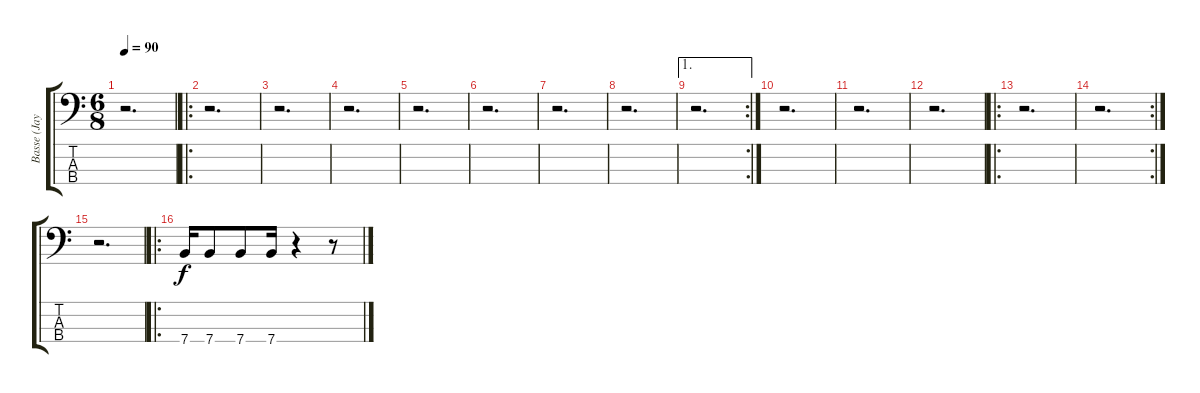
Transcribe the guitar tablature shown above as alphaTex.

\track ("Basse (Jay)" "Basse (Jay") {instrument electricbasspick}
\staff {score tabs}
\tuning (G2 D2 A1 E1) {hide}
\ts (6 8)
\tempo 90
\clef f4
\ks c
r.2{d dy f instrument electricbasspick} |
\ro
r.2{d} |
r.2{d} |
r.2{d} |
r.2{d} |
r.2{d} |
r.2{d} |
r.2{d} |
\ae 1
\rc 2
r.2{d} |
r.2{d} |
r.2{d} |
r.2{d} |
\ro
r.2{d} |
\rc 2
r.2{d} |
r.2{d} |
\ro
7.4.16 7.4.8 7.4.8 7.4.16 r.4 r.8
